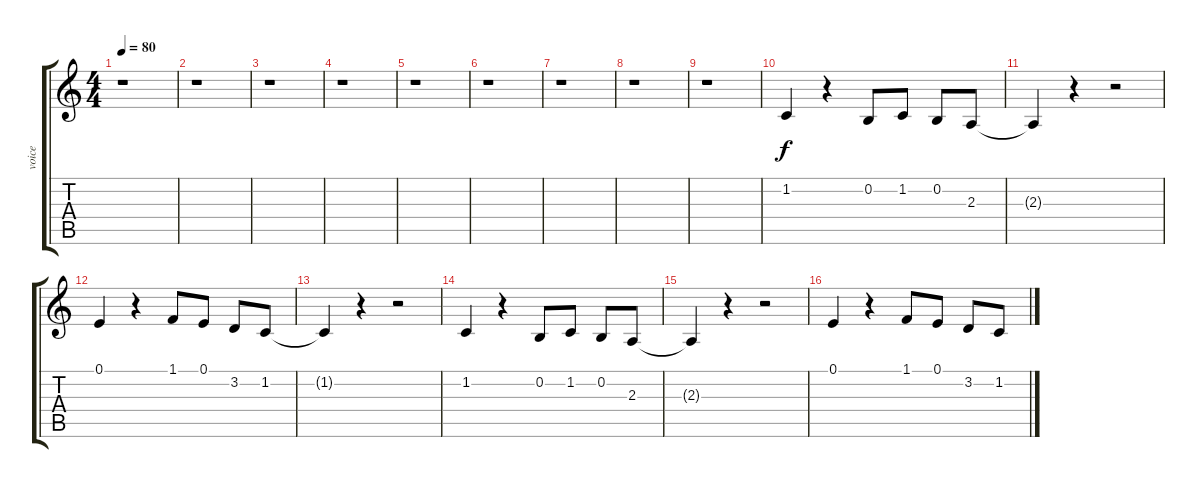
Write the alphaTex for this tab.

\track ("voice" "voice") {instrument choiraahs}
\staff {score tabs}
\tuning (E4 B3 G3 D3 A2 E2) {hide}
\ts (4 4)
\tempo 80
\clef g2
\ks c
r.1{dy f instrument choiraahs} |
r.1 |
r.1 |
r.1 |
r.1 |
r.1 |
r.1 |
r.1 |
r.1 |
1.2.4 r.4 0.2.8 1.2.8 0.2.8 2.3.8 |
2.3{t}.4 r.4 r.2 |
0.1.4 r.4 1.1.8 0.1.8 3.2.8 1.2.8 |
1.2{t}.4 r.4 r.2 |
1.2.4 r.4 0.2.8 1.2.8 0.2.8 2.3.8 |
2.3{t}.4 r.4 r.2 |
0.1.4 r.4 1.1.8 0.1.8 3.2.8 1.2.8
